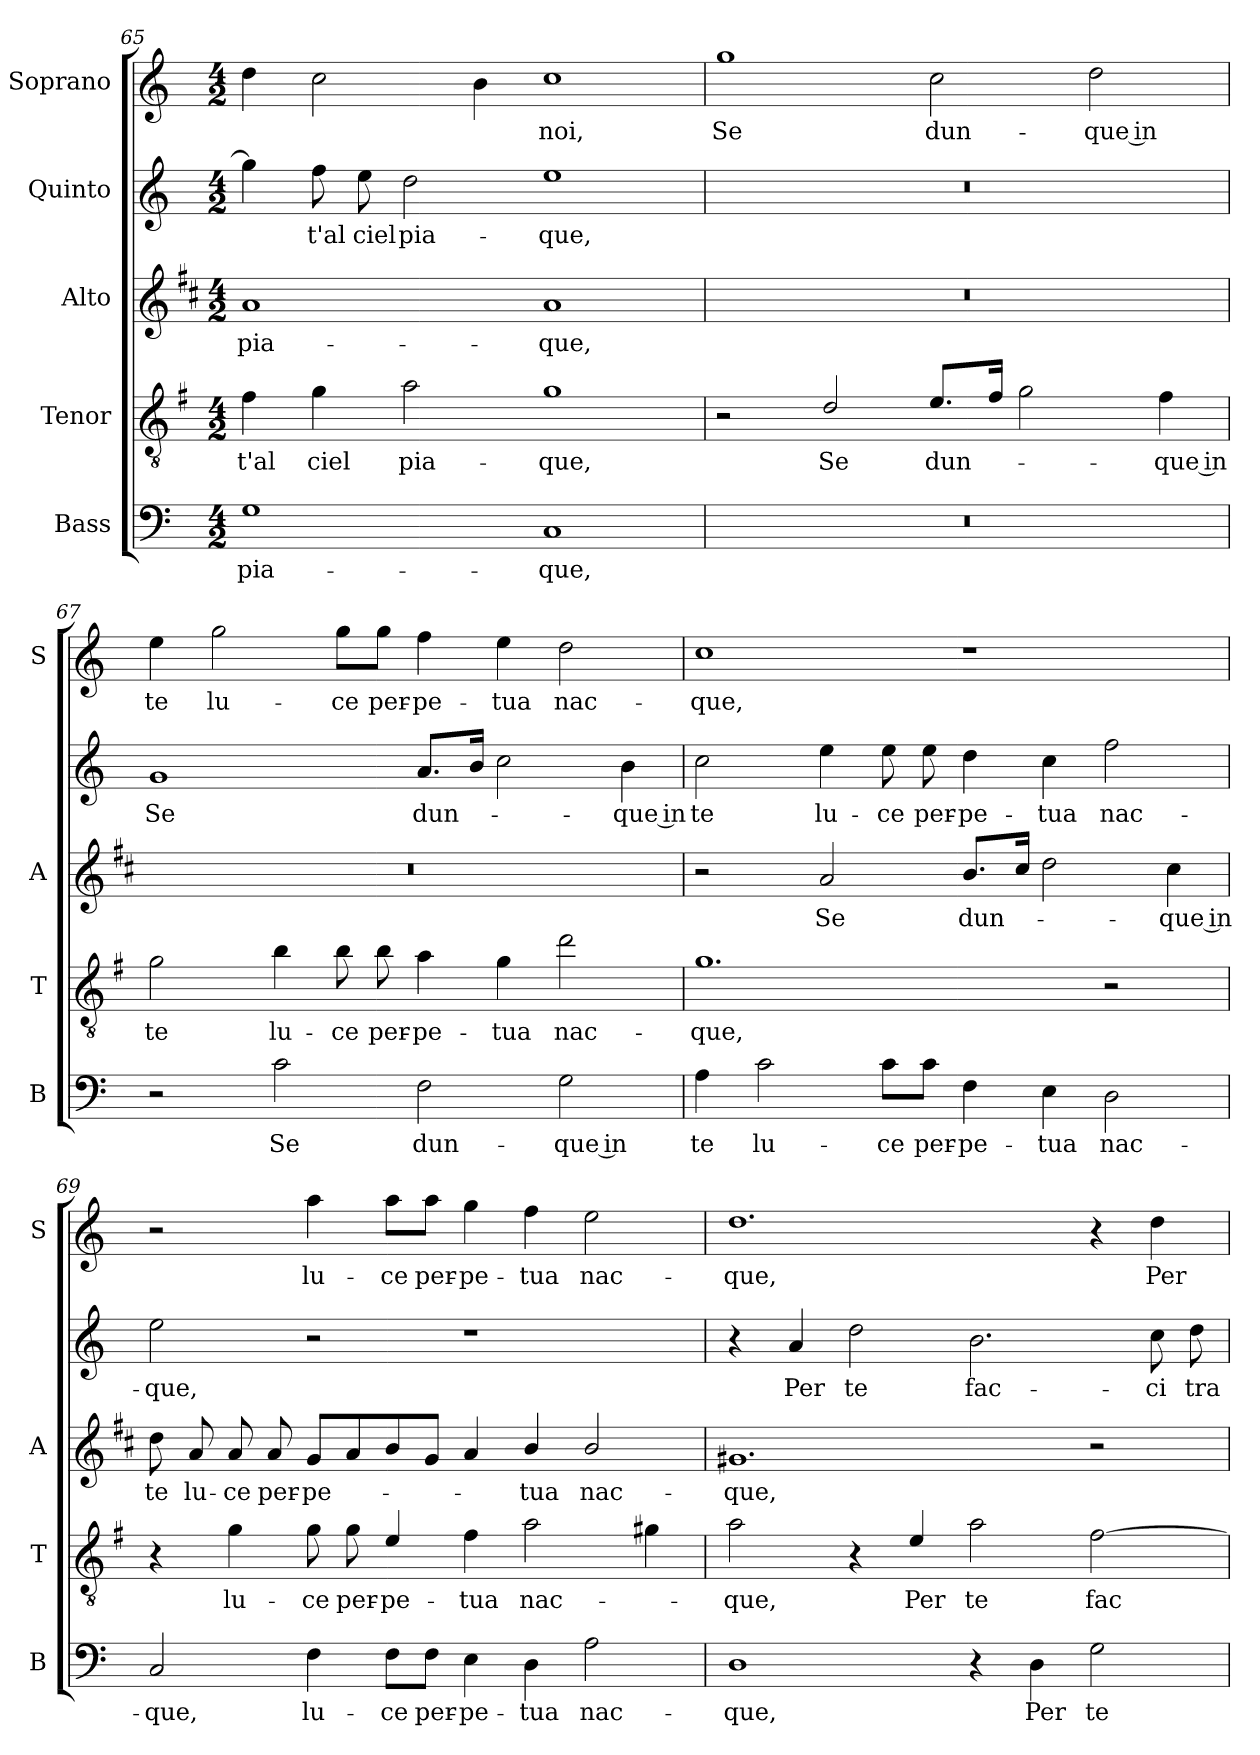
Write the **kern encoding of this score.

**kern	**text	**kern	**text	**kern	**text	**kern	**text	**kern	**text
*part5	*part5	*part4	*part4	*part3	*part3	*part2	*part2	*part1	*part1
*staff5	*staff5	*staff4	*staff4	*staff3	*staff3	*staff2	*staff2	*staff1	*staff1
*I"Bass	*	*I"Tenor	*	*I"Alto	*	*I"Quinto	*	*I"Soprano	*
*I'B	*	*I'T	*	*I'A	*	*	*	*I'S	*
!!LO:LB:g=z
*clefF4	*	*clefGv2	*	*clefG2	*	*clefG2	*	*clefG2	*
*	*	*ITrd4c7	*	*ITrd1c2	*	*	*	*	*
*k[]	*	*k[]	*	*k[]	*	*k[]	*	*k[]	*
*C:	*	*C:	*	*C:	*	*C:	*	*C:	*
*M4/2	*	*M4/2	*	*M4/2	*	*M4/2	*	*M4/2	*
=65	=65	=65	=65	=65	=65	=65	=65	=65	=65
!	!LO:LY:b	!	!LO:LY:b	!	!LO:LY:b	!	!	!	!
1G	pia-	4B\	-t'al	1g	pia-	4gg\]	.	4dd\	.
!	!	!	!LO:LY:b	!	!	!	!LO:LY:b	!	!
.	.	4c\	ciel	.	.	8ff\	-t'al	2cc\	.
!	!	!	!	!	!	!	!LO:LY:b	!	!
.	.	.	.	.	.	8ee\	ciel	.	.
!	!	!	!LO:LY:b	!	!	!	!LO:LY:b	!	!
.	.	2d\	pia-	.	.	2dd\	pia-	.	.
.	.	.	.	.	.	.	.	4b\	.
!	!LO:LY:b	!	!LO:LY:b	!	!LO:LY:b	!	!LO:LY:b	!	!LO:LY:b
1C	-que,	1c	-que,	1g	-que,	1ee	-que,	1cc	noi,
=66	=66	=66	=66	=66	=66	=66	=66	=66	=66
!	!	!	!	!	!	!	!	!	!LO:LY:b
0r	.	2r	.	0r	.	0r	.	1gg	Se
!	!	!	!LO:LY:b	!	!	!	!	!	!
.	.	2G/	Se	.	.	.	.	.	.
!	!	!	!LO:LY:b	!	!	!	!	!	!LO:LY:b
.	.	8.A/L	dun-	.	.	.	.	2cc\	dun-
.	.	16B/Jk	.	.	.	.	.	.	.
.	.	2c\	.	.	.	.	.	.	.
!	!	!	!	!	!	!	!	!	!LO:LY:b
.	.	.	.	.	.	.	.	2dd\	-que in
!	!	!	!LO:LY:b	!	!	!	!	!	!
.	.	4B\	-que in	.	.	.	.	.	.
=67	=67	=67	=67	=67	=67	=67	=67	=67	=67
!	!	!	!LO:LY:b	!	!	!	!LO:LY:b	!	!LO:LY:b
2r	.	2c\	te	0r	.	1g	Se	4ee\	te
!	!	!	!	!	!	!	!	!	!LO:LY:b
.	.	.	.	.	.	.	.	2gg\	lu-
!	!LO:LY:b	!	!LO:LY:b	!	!	!	!	!	!
2c\	Se	4e\	lu-	.	.	.	.	.	.
!	!	!	!LO:LY:b	!	!	!	!	!	!LO:LY:b
.	.	8e\	-ce	.	.	.	.	8gg\L	-ce
!	!	!	!LO:LY:b	!	!	!	!	!	!LO:LY:b
.	.	8e\	per-	.	.	.	.	8gg\J	per-
!	!LO:LY:b	!	!LO:LY:b	!	!	!	!LO:LY:b	!	!LO:LY:b
2F\	dun-	4d\	-pe-	.	.	8.a/L	dun-	4ff\	-pe-
.	.	.	.	.	.	16b/Jk	.	.	.
!	!	!	!LO:LY:b	!	!	!	!	!	!LO:LY:b
.	.	4c\	-tua	.	.	2cc\	.	4ee\	-tua
!	!LO:LY:b	!	!LO:LY:b	!	!	!	!	!	!LO:LY:b
2G\	-que in	2g\	nac-	.	.	.	.	2dd\	nac-
!	!	!	!	!	!	!	!LO:LY:b	!	!
.	.	.	.	.	.	4b\	-que in	.	.
!!LO:PB:g=z
=68	=68	=68	=68	=68	=68	=68	=68	=68	=68
!	!LO:LY:b	!	!LO:LY:b	!	!	!	!LO:LY:b	!	!LO:LY:b
4A\	te	1.c	-que,	2r	.	2cc\	te	1cc	-que,
!	!LO:LY:b	!	!	!	!	!	!	!	!
2c\	lu-	.	.	.	.	.	.	.	.
!	!	!	!	!	!LO:LY:b	!	!LO:LY:b	!	!
.	.	.	.	2g/	Se	4ee\	lu-	.	.
!	!LO:LY:b	!	!	!	!	!	!LO:LY:b	!	!
8c\L	-ce	.	.	.	.	8ee\	-ce	.	.
!	!LO:LY:b	!	!	!	!	!	!LO:LY:b	!	!
8c\J	per-	.	.	.	.	8ee\	per-	.	.
!	!LO:LY:b	!	!	!	!LO:LY:b	!	!LO:LY:b	!	!
4F\	-pe-	.	.	8.a/L	dun-	4dd\	-pe-	1r	.
.	.	.	.	16b/Jk	.	.	.	.	.
!	!LO:LY:b	!	!	!	!	!	!LO:LY:b	!	!
4E\	-tua	.	.	2cc\	.	4cc\	-tua	.	.
!	!LO:LY:b	!	!	!	!	!	!LO:LY:b	!	!
2D\	nac-	2r	.	.	.	2ff\	nac-	.	.
!	!	!	!	!	!LO:LY:b	!	!	!	!
.	.	.	.	4b\	-que in	.	.	.	.
=69	=69	=69	=69	=69	=69	=69	=69	=69	=69
!	!LO:LY:b	!	!	!	!LO:LY:b	!	!LO:LY:b	!	!
2C/	-que,	4r	.	8cc\	te	2ee\	-que,	2r	.
!	!	!	!	!	!LO:LY:b	!	!	!	!
.	.	.	.	8g/	lu-	.	.	.	.
!	!	!	!LO:LY:b	!	!LO:LY:b	!	!	!	!
.	.	4c\	lu-	8g/	-ce	.	.	.	.
!	!	!	!	!	!LO:LY:b	!	!	!	!
.	.	.	.	8g/	per-	.	.	.	.
!	!LO:LY:b	!	!LO:LY:b	!	!LO:LY:b	!	!	!	!LO:LY:b
4F\	lu-	8c\	-ce	8f/L	-pe-	2r	.	4aa\	lu-
!	!	!	!LO:LY:b	!	!	!	!	!	!
.	.	8c\	per-	8g/	.	.	.	.	.
!	!LO:LY:b	!	!LO:LY:b	!	!	!	!	!	!LO:LY:b
8F\L	-ce	4A/	-pe-	8a/	.	.	.	8aa\L	-ce
!	!LO:LY:b	!	!	!	!	!	!	!	!LO:LY:b
8F\J	per-	.	.	8f/J	.	.	.	8aa\J	per-
!	!LO:LY:b	!	!LO:LY:b	!	!	!	!	!	!LO:LY:b
4E\	-pe-	4B\	-tua	4g/	.	1r	.	4gg\	-pe-
!	!LO:LY:b	!	!LO:LY:b	!	!LO:LY:b	!	!	!	!LO:LY:b
4D\	-tua	2d\	nac-	4a/	-tua	.	.	4ff\	-tua
!	!LO:LY:b	!	!	!	!LO:LY:b	!	!	!	!LO:LY:b
2A\	nac-	.	.	2a/	nac-	.	.	2ee\	nac-
.	.	4c#X\	.	.	.	.	.	.	.
=70	=70	=70	=70	=70	=70	=70	=70	=70	=70
!	!LO:LY:b	!	!LO:LY:b	!	!LO:LY:b	!	!	!	!LO:LY:b
1D	-que,	2d\	-que,	1.f#X	-que,	4r	.	1.dd	-que,
!	!	!	!	!	!	!	!LO:LY:b	!	!
.	.	.	.	.	.	4a/	Per	.	.
!	!	!	!	!	!	!	!LO:LY:b	!	!
.	.	4r	.	.	.	2dd\	te	.	.
!	!	!	!LO:LY:b	!	!	!	!	!	!
.	.	4A/	Per	.	.	.	.	.	.
!	!	!	!LO:LY:b	!	!	!	!LO:LY:b	!	!
4r	.	2d\	te	.	.	2.b\	fac-	.	.
!	!LO:LY:b	!	!	!	!	!	!	!	!
4D\	Per	.	.	.	.	.	.	.	.
!	!LO:LY:b	!	!LO:LY:b	!	!	!	!	!	!
2G\	te	[2B\	fac-	2r	.	.	.	4r	.
!	!	!	!	!	!	!	!LO:LY:b	!	!LO:LY:b
.	.	.	.	.	.	8cc\	-ci	4dd\	Per
!	!	!	!	!	!	!	!LO:LY:b	!	!
.	.	.	.	.	.	8dd\	tra	.	.
=	=	=	=	=	=	=	=	=	=
*-	*-	*-	*-	*-	*-	*-	*-	*-	*-
